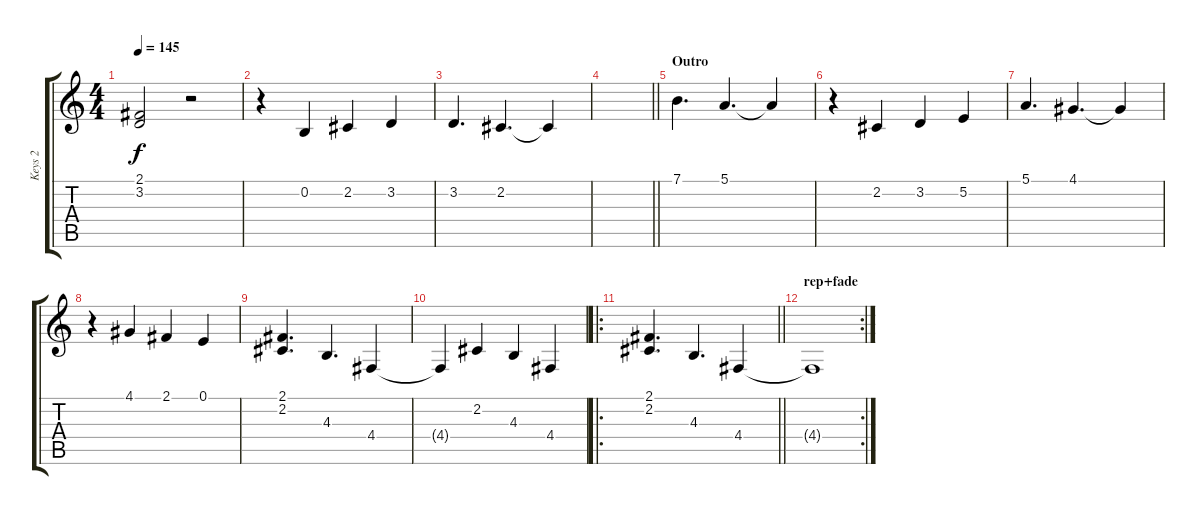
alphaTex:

\track ("Keys 2" "Keys 2") {instrument electricpiano2}
\staff {score tabs}
\tuning (E4 B3 G3 D3 A2 E2) {hide}
\ts (4 4)
\tempo 145
\clef g2
\ks c
(2.1 3.2).2{dy f} r.2 |
r.4 0.2.4 2.2.4 3.2.4 |
3.2.4{d} 2.2.4{d} 2.2{t}.4 |
\barLineRight lightlight
|
\section ("" "Outro")
7.1.4{d} 5.1.4{d} 5.1{t}.4 |
r.4 2.2.4 3.2.4 5.2.4 |
5.1.4{d} 4.1.4{d} 4.1{t}.4 |
r.4 4.1.4 2.1.4 0.1.4 |
(2.1 2.2).4{d} 4.3.4{d} 4.4.4 |
4.4{t}.4 2.2.4 4.3.4 4.4.4 |
\ro
\barLineRight lightlight
(2.1 2.2).4{d} 4.3.4{d} 4.4.4 |
\rc 2
\section ("" "rep+fade")
4.4{t}.1
